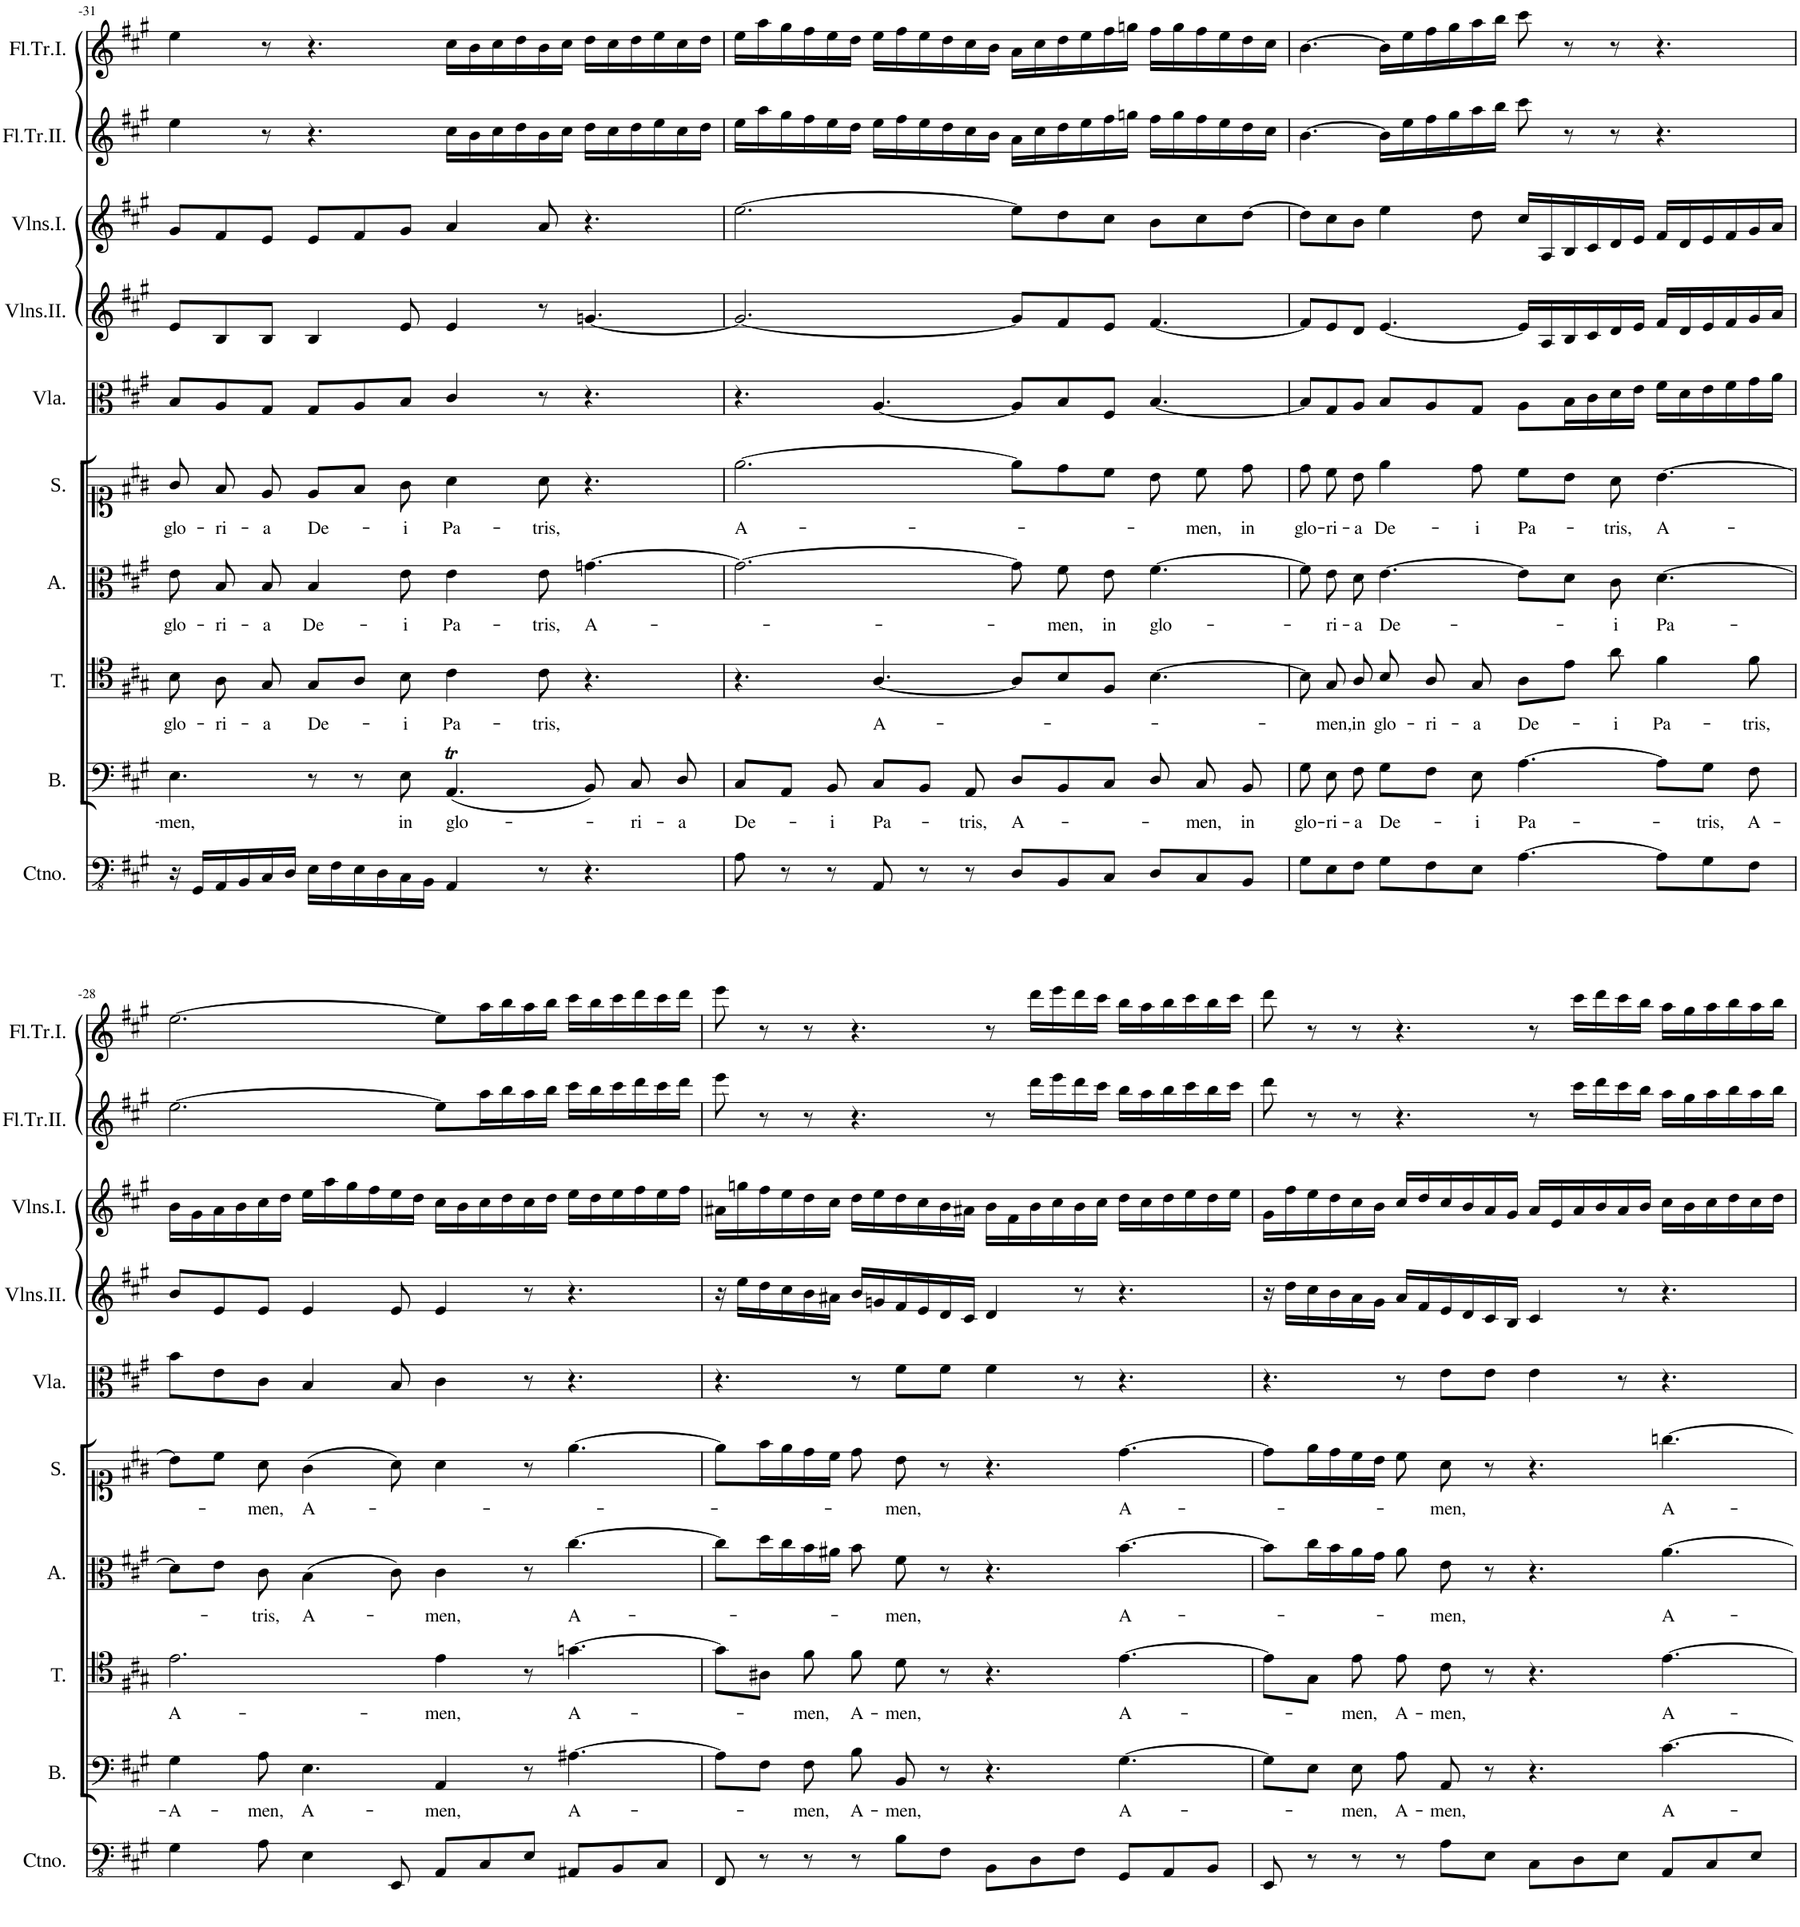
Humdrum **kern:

**kern	**kern	**text	**kern	**text	**kern	**text	**kern	**text	**kern	**kern	**kern	**kern	**kern
*part10	*part9	*part9	*part8	*part8	*part7	*part7	*part6	*part6	*part5	*part4	*part3	*part2	*part1
*staff10	*staff9	*staff9	*staff8	*staff8	*staff7	*staff7	*staff6	*staff6	*staff5	*staff4	*staff3	*staff2	*staff1
*I"Continuo.	*I"Basso.	*	*I"Tenore.	*	*I"Alto.	*	*I"Soprano.	*	*I"Viola	*I"Violino II.	*I"Violino I.	*I"Flauto Traverso II.	*I"Flauto Traverso I.
*I'Ctno.	*I'B.	*	*I'T.	*	*I'A.	*	*I'S.	*	*I'Vla.	*	*	*I'Fl.Tr.II.	*I'Fl.Tr.I.
!!LO:PB:g=z
*clefFv4	*clefF4	*	*clefC4	*	*clefC3	*	*clefC1	*	*clefC3	*clefG2	*clefG2	*clefG2	*clefG2
*k[f#c#g#]	*k[f#c#g#]	*	*k[f#c#g#]	*	*k[f#c#g#]	*	*k[f#c#g#]	*	*k[f#c#g#]	*k[f#c#g#]	*k[f#c#g#]	*k[f#c#g#]	*k[f#c#g#]
*M12/8	*M12/8	*	*M12/8	*	*M12/8	*	*M12/8	*	*M12/8	*M12/8	*M12/8	*M12/8	*M12/8
=31-	=31-	=31-	=31-	=31-	=31-	=31-	=31-	=31-	=31-	=31-	=31-	=31-	=31-
!	!	!LO:LY:b	!	!LO:LY:b	!	!LO:LY:b	!	!LO:LY:b	!	!	!	!	!
16r	4.E\	-men,	8B\	glo-	8e\	glo-	8g#/	glo-	8B/L	8e/L	8g#/L	4ee\	4ee\
16GGG#/LL	.	.	.	.	.	.	.	.	.	.	.	.	.
!	!	!	!	!LO:LY:b	!	!LO:LY:b	!	!LO:LY:b	!	!	!	!	!
16AAA/	.	.	8A\	-ri-	8B/	-ri-	8f#/	-ri-	8A/	8B/	8f#/	.	.
16BBB/	.	.	.	.	.	.	.	.	.	.	.	.	.
!	!	!	!	!LO:LY:b	!	!LO:LY:b	!	!LO:LY:b	!	!	!	!	!
16CC#/	.	.	8G#/	-a	8B/	-a	8e/	-a	8G#/J	8B/J	8e/J	8r	8r
16DD/JJ	.	.	.	.	.	.	.	.	.	.	.	.	.
!	!	!	!	!LO:LY:b	!	!LO:LY:b	!	!LO:LY:b	!	!	!	!	!
16EE\LL	8r	.	8G#/L	De-	4B/	De-	8e/L	De-	8G#/L	4B/	8e/L	4.r	4.r
16FF#\	.	.	.	.	.	.	.	.	.	.	.	.	.
16EE\	8r	.	8A/J	.	.	.	8f#/J	.	8A/	.	8f#/	.	.
16DD\	.	.	.	.	.	.	.	.	.	.	.	.	.
!	!	!LO:LY:b	!	!LO:LY:b	!	!LO:LY:b	!	!LO:LY:b	!	!	!	!	!
16CC#\	8E\	in	8B\	-i	8e\	-i	8g#\	-i	8B/J	8e/	8g#/J	.	.
16BBB\JJ	.	.	.	.	.	.	.	.	.	.	.	.	.
!	!	!LO:LY:b	!	!LO:LY:b	!	!LO:LY:b	!	!LO:LY:b	!	!	!	!	!
4AAA/	(4.AAT/	glo-	4c#\	Pa-	4e\	Pa-	4a\	Pa-	4c#/	4e/	4a/	16cc#\LL	16cc#\LL
.	.	.	.	.	.	.	.	.	.	.	.	16b\	16b\
.	.	.	.	.	.	.	.	.	.	.	.	16cc#\	16cc#\
.	.	.	.	.	.	.	.	.	.	.	.	16dd\	16dd\
!	!	!	!	!LO:LY:b	!	!LO:LY:b	!	!LO:LY:b	!	!	!	!	!
8r	.	.	8c#\	-tris,	8e\	-tris,	8a\	-tris,	8r	8r	8a/	16b\	16b\
.	.	.	.	.	.	.	.	.	.	.	.	16cc#\JJ	16cc#\JJ
!	!	!	!	!	!	!LO:LY:b	!	!	!	!	!	!	!
4.r	8BB/)	.	4.r	.	[4.gn\	A-	4.r	.	4.r	[4.gn/	4.r	16dd\LL	16dd\LL
.	.	.	.	.	.	.	.	.	.	.	.	16cc#\	16cc#\
!	!	!LO:LY:b	!	!	!	!	!	!	!	!	!	!	!
.	8C#/	-ri-	.	.	.	.	.	.	.	.	.	16dd\	16dd\
.	.	.	.	.	.	.	.	.	.	.	.	16ee\	16ee\
!	!	!LO:LY:b	!	!	!	!	!	!	!	!	!	!	!
.	8D/	-a	.	.	.	.	.	.	.	.	.	16cc#\	16cc#\
.	.	.	.	.	.	.	.	.	.	.	.	16dd\JJ	16dd\JJ
=30-	=30-	=30-	=30-	=30-	=30-	=30-	=30-	=30-	=30-	=30-	=30-	=30-	=30-
!	!	!LO:LY:b	!	!	!	!	!	!LO:LY:b	!	!	!	!	!
8AA\	8C#/L	De-	4.r	.	2.g\_	.	[2.ee\	A-	4.r	2.g/_	[2.ee\	16ee\LL	16ee\LL
.	.	.	.	.	.	.	.	.	.	.	.	16aa\	16aa\
8r	8AA/J	.	.	.	.	.	.	.	.	.	.	16gg#\	16gg#\
.	.	.	.	.	.	.	.	.	.	.	.	16ff#\	16ff#\
!	!	!LO:LY:b	!	!	!	!	!	!	!	!	!	!	!
8r	8BB/	-i	.	.	.	.	.	.	.	.	.	16ee\	16ee\
.	.	.	.	.	.	.	.	.	.	.	.	16dd\JJ	16dd\JJ
!	!	!LO:LY:b	!	!LO:LY:b	!	!	!	!	!	!	!	!	!
8AAA/	8C#/L	Pa-	[4.A/	A-	.	.	.	.	[4.A/	.	.	16ee\LL	16ee\LL
.	.	.	.	.	.	.	.	.	.	.	.	16ff#\	16ff#\
8r	8BB/J	.	.	.	.	.	.	.	.	.	.	16ee\	16ee\
.	.	.	.	.	.	.	.	.	.	.	.	16dd\	16dd\
!	!	!LO:LY:b	!	!	!	!	!	!	!	!	!	!	!
8r	8AA/	-tris,	.	.	.	.	.	.	.	.	.	16cc#\	16cc#\
.	.	.	.	.	.	.	.	.	.	.	.	16b\JJ	16b\JJ
!	!	!LO:LY:b	!	!	!	!	!	!	!	!	!	!	!
8DD/L	8D/L	A-	8A/L]	.	8g\]	.	8ee\L]	.	8A/L]	8g/L]	8ee\L]	16a\LL	16a\LL
.	.	.	.	.	.	.	.	.	.	.	.	16cc#\	16cc#\
!	!	!	!	!	!	!LO:LY:b	!	!	!	!	!	!	!
8BBB/	8BB/	.	8B/	.	8f#\	men,	8dd\	.	8B/	8f#/	8dd\	16dd\	16dd\
.	.	.	.	.	.	.	.	.	.	.	.	16ee\	16ee\
!	!	!	!	!	!	!LO:LY:b	!	!	!	!	!	!	!
8CC#/J	8C#/J	.	8F#/J	.	8e\	in	8cc#\J	.	8F#/J	8e/J	8cc#\J	16ff#\	16ff#\
.	.	.	.	.	.	.	.	.	.	.	.	16ggn\JJ	16ggn\JJ
!	!	!	!	!	!	!LO:LY:b	!	!	!	!	!	!	!
8DD/L	8D/	.	[4.B\	.	[4.f#\	glo-	8b\	.	[4.B/	[4.f#/	8b\L	16ff#\LL	16ff#\LL
.	.	.	.	.	.	.	.	.	.	.	.	16gg\	16gg\
!	!	!LO:LY:b	!	!	!	!	!	!LO:LY:b	!	!	!	!	!
8CC#/	8C#/	men,	.	.	.	.	8cc#\	men,	.	.	8cc#\	16ff#\	16ff#\
.	.	.	.	.	.	.	.	.	.	.	.	16ee\	16ee\
!	!	!LO:LY:b	!	!	!	!	!	!LO:LY:b	!	!	!	!	!
8BBB/J	8BB/	in	.	.	.	.	8dd\	in	.	.	[8dd\J	16dd\	16dd\
.	.	.	.	.	.	.	.	.	.	.	.	16cc#\JJ	16cc#\JJ
=29-	=29-	=29-	=29-	=29-	=29-	=29-	=29-	=29-	=29-	=29-	=29-	=29-	=29-
!	!	!LO:LY:b	!	!	!	!	!	!LO:LY:b	!	!	!	!	!
8GG#\L	8G#\	glo-	8B\]	.	8f#\]	.	8dd\	glo-	8B/L]	8f#/L]	8dd\L]	[4.b\	[4.b\
!	!	!LO:LY:b	!	!LO:LY:b	!	!LO:LY:b	!	!LO:LY:b	!	!	!	!	!
8EE\	8E\	-ri-	8G#/	men,	8e\	-ri-	8cc#\	-ri-	8G#/	8e/	8cc#\	.	.
!	!	!LO:LY:b	!	!LO:LY:b	!	!LO:LY:b	!	!LO:LY:b	!	!	!	!	!
8FF#\J	8F#\	-a	8A/	in	8d\	-a	8b\	-a	8A/J	8d/J	8b\J	.	.
!	!	!LO:LY:b	!	!LO:LY:b	!	!LO:LY:b	!	!LO:LY:b	!	!	!	!	!
8GG#\L	8G#\L	De-	8B/	glo-	[4.e\	De-	4ee\	De-	8B/L	[4.e/	4ee\	16b\LL]	16b\LL]
.	.	.	.	.	.	.	.	.	.	.	.	16ee\	16ee\
!	!	!	!	!LO:LY:b	!	!	!	!	!	!	!	!	!
8FF#\	8F#\J	.	8A/	-ri-	.	.	.	.	8A/	.	.	16ff#\	16ff#\
.	.	.	.	.	.	.	.	.	.	.	.	16gg#\	16gg#\
!	!	!LO:LY:b	!	!LO:LY:b	!	!	!	!LO:LY:b	!	!	!	!	!
8EE\J	8E\	-i	8G#/	-a	.	.	8dd\	-i	8G#/J	.	8dd\	16aa\	16aa\
.	.	.	.	.	.	.	.	.	.	.	.	16bb\JJ	16bb\JJ
!	!	!LO:LY:b	!	!LO:LY:b	!	!	!	!LO:LY:b	!	!	!	!	!
[4.AA\	[4.A\	Pa-	8A\L	De-	8e\L]	.	8cc#\L	Pa-	8A\L	16e/LL]	16cc#/LL	8ccc#\	8ccc#\
.	.	.	.	.	.	.	.	.	.	16A/	16A/	.	.
.	.	.	8e\J	.	8d\J	.	8b\J	.	16B\L	16B/	16B/	8r	8r
.	.	.	.	.	.	.	.	.	16c#\	16c#/	16c#/	.	.
!	!	!	!	!LO:LY:b	!	!LO:LY:b	!	!LO:LY:b	!	!	!	!	!
.	.	.	8a\	-i	8c#\	-i	8a\	-tris,	16d\	16d/	16d/	8r	8r
.	.	.	.	.	.	.	.	.	16e\JJ	16e/JJ	16e/JJ	.	.
!	!	!	!	!LO:LY:b	!	!LO:LY:b	!	!LO:LY:b	!	!	!	!	!
8AA\L]	8A\L]	.	4f#\	Pa-	[4.d\	Pa-	[4.b\	A-	16f#\LL	16f#/LL	16f#/LL	4.r	4.r
.	.	.	.	.	.	.	.	.	16d\	16d/	16d/	.	.
!	!	!LO:LY:b	!	!	!	!	!	!	!	!	!	!	!
8GG#\	8G#\J	-tris,	.	.	.	.	.	.	16e\	16e/	16e/	.	.
.	.	.	.	.	.	.	.	.	16f#\	16f#/	16f#/	.	.
!	!	!LO:LY:b	!	!LO:LY:b	!	!	!	!	!	!	!	!	!
8FF#\J	8F#\	A-	8f#\	-tris,	.	.	.	.	16g#\	16g#/	16g#/	.	.
.	.	.	.	.	.	.	.	.	16a\JJ	16a/JJ	16a/JJ	.	.
!!LO:LB:g=z
=28-	=28-	=28-	=28-	=28-	=28-	=28-	=28-	=28-	=28-	=28-	=28-	=28-	=28-
!	!	!LO:LY:b	!	!LO:LY:b	!	!	!	!	!	!	!	!	!
4GG#\	4G#\	A-	2.e\	A-	8d\L]	.	8b\L]	.	8b\L	8b/L	16b\LL	[2.ee\	[2.ee\
.	.	.	.	.	.	.	.	.	.	.	16g#\	.	.
.	.	.	.	.	8e\J	.	8cc#\J	.	8e\	8e/	16a\	.	.
.	.	.	.	.	.	.	.	.	.	.	16b\	.	.
!	!	!LO:LY:b	!	!	!	!LO:LY:b	!	!LO:LY:b	!	!	!	!	!
8AA\	8A\	-men,	.	.	8c#\	tris,	8a\	men,	8c#\J	8e/J	16cc#\	.	.
.	.	.	.	.	.	.	.	.	.	.	16dd\JJ	.	.
!	!	!LO:LY:b	!	!	!	!LO:LY:b	!	!LO:LY:b	!	!	!	!	!
4EE\	4.E\	A-	.	.	(4B\	A-	(4g#\	A-	4B/	4e/	16ee\LL	.	.
.	.	.	.	.	.	.	.	.	.	.	16aa\	.	.
.	.	.	.	.	.	.	.	.	.	.	16gg#\	.	.
.	.	.	.	.	.	.	.	.	.	.	16ff#\	.	.
8EEE/	.	.	.	.	8c#\)	.	8a\)	.	8B/	8e/	16ee\	.	.
.	.	.	.	.	.	.	.	.	.	.	16dd\JJ	.	.
!	!	!LO:LY:b	!	!LO:LY:b	!	!LO:LY:b	!	!	!	!	!	!	!
8AAA/L	4AA/	-men,	4e\	-men,	4c#\	men,	4a\	.	4c#\	4e/	16cc#\LL	8ee\L]	8ee\L]
.	.	.	.	.	.	.	.	.	.	.	16b\	.	.
8CC#/	.	.	.	.	.	.	.	.	.	.	16cc#\	16aa\L	16aa\L
.	.	.	.	.	.	.	.	.	.	.	16dd\	16bb\	16bb\
8EE/J	8r	.	8r	.	8r	.	8r	.	8r	8r	16cc#\	16aa\	16aa\
.	.	.	.	.	.	.	.	.	.	.	16dd\JJ	16bb\JJ	16bb\JJ
!	!	!LO:LY:b	!	!LO:LY:b	!	!LO:LY:b	!	!	!	!	!	!	!
8AAA#X/L	[4.A#X\	A-	[4.gn\	A-	[4.cc#\	A-	[4.ee\	.	4.r	4.r	16ee\LL	16ccc#\LL	16ccc#\LL
.	.	.	.	.	.	.	.	.	.	.	16dd\	16bb\	16bb\
8BBB/	.	.	.	.	.	.	.	.	.	.	16ee\	16ccc#\	16ccc#\
.	.	.	.	.	.	.	.	.	.	.	16ff#\	16ddd\	16ddd\
8CC#/J	.	.	.	.	.	.	.	.	.	.	16ee\	16ccc#\	16ccc#\
.	.	.	.	.	.	.	.	.	.	.	16ff#\JJ	16ddd\JJ	16ddd\JJ
=27-	=27-	=27-	=27-	=27-	=27-	=27-	=27-	=27-	=27-	=27-	=27-	=27-	=27-
8FFF#/	8A#\L]	.	8g\L]	.	8cc#\L]	.	8ee\L]	.	4.r	16r	16a#X\LL	8eee\	8eee\
.	.	.	.	.	.	.	.	.	.	16ee\LL	16ggn\	.	.
8r	8F#\J	.	8A#X\J	.	16dd\L	.	16ff#\L	.	.	16dd\	16ff#\	8r	8r
.	.	.	.	.	16cc#\	.	16ee\	.	.	16cc#\	16ee\	.	.
!	!	!LO:LY:b	!	!LO:LY:b	!	!	!	!	!	!	!	!	!
8r	8F#\	-men,	8f#\	-men,	16b\	.	16dd\	.	.	16b\	16dd\	8r	8r
.	.	.	.	.	16a#X\JJ	.	16cc#\JJ	.	.	16a#X\JJ	16cc#\JJ	.	.
!	!	!LO:LY:b	!	!LO:LY:b	!	!	!	!	!	!	!	!	!
8r	8B\	A-	8f#\	A-	8b\	.	8dd\	.	8r	16b/LL	16dd\LL	4.r	4.r
.	.	.	.	.	.	.	.	.	.	16gn/	16ee\	.	.
!	!	!LO:LY:b	!	!LO:LY:b	!	!LO:LY:b	!	!LO:LY:b	!	!	!	!	!
8BB\L	8BB/	-men,	8d\	-men,	8f#\	men,	8b\	men,	8f#\L	16f#/	16dd\	.	.
.	.	.	.	.	.	.	.	.	.	16e/	16cc#\	.	.
8FF#\J	8r	.	8r	.	8r	.	8r	.	8f#\J	16d/	16b\	.	.
.	.	.	.	.	.	.	.	.	.	16c#/JJ	16a#X\JJ	.	.
8BBB\L	4.r	.	4.r	.	4.r	.	4.r	.	4f#\	4d/	16b\LL	8r	8r
.	.	.	.	.	.	.	.	.	.	.	16f#\	.	.
8DD\	.	.	.	.	.	.	.	.	.	.	16b\	16ddd\LL	16ddd\LL
.	.	.	.	.	.	.	.	.	.	.	16cc#\	16eee\	16eee\
8FF#\J	.	.	.	.	.	.	.	.	8r	8r	16b\	16ddd\	16ddd\
.	.	.	.	.	.	.	.	.	.	.	16cc#\JJ	16ccc#\JJ	16ccc#\JJ
!	!	!LO:LY:b	!	!LO:LY:b	!	!LO:LY:b	!	!LO:LY:b	!	!	!	!	!
8GGG#/L	[4.G#\	A-	[4.e\	A-	[4.b\	A-	[4.dd\	A-	4.r	4.r	16dd\LL	16bb\LL	16bb\LL
.	.	.	.	.	.	.	.	.	.	.	16cc#\	16aa\	16aa\
8AAA/	.	.	.	.	.	.	.	.	.	.	16dd\	16bb\	16bb\
.	.	.	.	.	.	.	.	.	.	.	16ee\	16ccc#\	16ccc#\
8BBB/J	.	.	.	.	.	.	.	.	.	.	16dd\	16bb\	16bb\
.	.	.	.	.	.	.	.	.	.	.	16ee\JJ	16ccc#\JJ	16ccc#\JJ
=26-	=26-	=26-	=26-	=26-	=26-	=26-	=26-	=26-	=26-	=26-	=26-	=26-	=26-
8EEE/	8G#\L]	.	8e\L]	.	8b\L]	.	8dd\L]	.	4.r	16r	16g#\LL	8ddd\	8ddd\
.	.	.	.	.	.	.	.	.	.	16dd\LL	16ff#\	.	.
8r	8E\J	.	8G#\J	.	16cc#\L	.	16ee\L	.	.	16cc#\	16ee\	8r	8r
.	.	.	.	.	16b\	.	16dd\	.	.	16b\	16dd\	.	.
!	!	!LO:LY:b	!	!LO:LY:b	!	!	!	!	!	!	!	!	!
8r	8E\	-men,	8e\	-men,	16a\	.	16cc#\	.	.	16a\	16cc#\	8r	8r
.	.	.	.	.	16g#\JJ	.	16b\JJ	.	.	16g#\JJ	16b\JJ	.	.
!	!	!LO:LY:b	!	!LO:LY:b	!	!	!	!	!	!	!	!	!
8r	8A\	A-	8e\	A-	8a\	.	8cc#\	.	8r	16a/LL	16cc#/LL	4.r	4.r
.	.	.	.	.	.	.	.	.	.	16f#/	16dd/	.	.
!	!	!LO:LY:b	!	!LO:LY:b	!	!LO:LY:b	!	!LO:LY:b	!	!	!	!	!
8AA\L	8AA/	-men,	8c#\	-men,	8e\	men,	8a\	men,	8e\L	16e/	16cc#/	.	.
.	.	.	.	.	.	.	.	.	.	16d/	16b/	.	.
8EE\J	8r	.	8r	.	8r	.	8r	.	8e\J	16c#/	16a/	.	.
.	.	.	.	.	.	.	.	.	.	16B/JJ	16g#/JJ	.	.
8CC#\L	4.r	.	4.r	.	4.r	.	4.r	.	4e\	4c#/	16a/LL	8r	8r
.	.	.	.	.	.	.	.	.	.	.	16e/	.	.
8DD\	.	.	.	.	.	.	.	.	.	.	16a/	16ccc#\LL	16ccc#\LL
.	.	.	.	.	.	.	.	.	.	.	16b/	16ddd\	16ddd\
8EE\J	.	.	.	.	.	.	.	.	8r	8r	16a/	16ccc#\	16ccc#\
.	.	.	.	.	.	.	.	.	.	.	16b/JJ	16bb\JJ	16bb\JJ
!	!	!LO:LY:b	!	!LO:LY:b	!	!LO:LY:b	!	!LO:LY:b	!	!	!	!	!
8AAA/L	[4.c#\	A-	[4.e\	A-	[4.a\	A-	[4.ggn\	A-	4.r	4.r	16cc#\LL	16aa\LL	16aa\LL
.	.	.	.	.	.	.	.	.	.	.	16b\	16gg#\	16gg#\
8CC#/	.	.	.	.	.	.	.	.	.	.	16cc#\	16aa\	16aa\
.	.	.	.	.	.	.	.	.	.	.	16dd\	16bb\	16bb\
8EE/J	.	.	.	.	.	.	.	.	.	.	16cc#\	16aa\	16aa\
.	.	.	.	.	.	.	.	.	.	.	16dd\JJ	16bb\JJ	16bb\JJ
=	=	=	=	=	=	=	=	=	=	=	=	=	=
*-	*-	*-	*-	*-	*-	*-	*-	*-	*-	*-	*-	*-	*-
